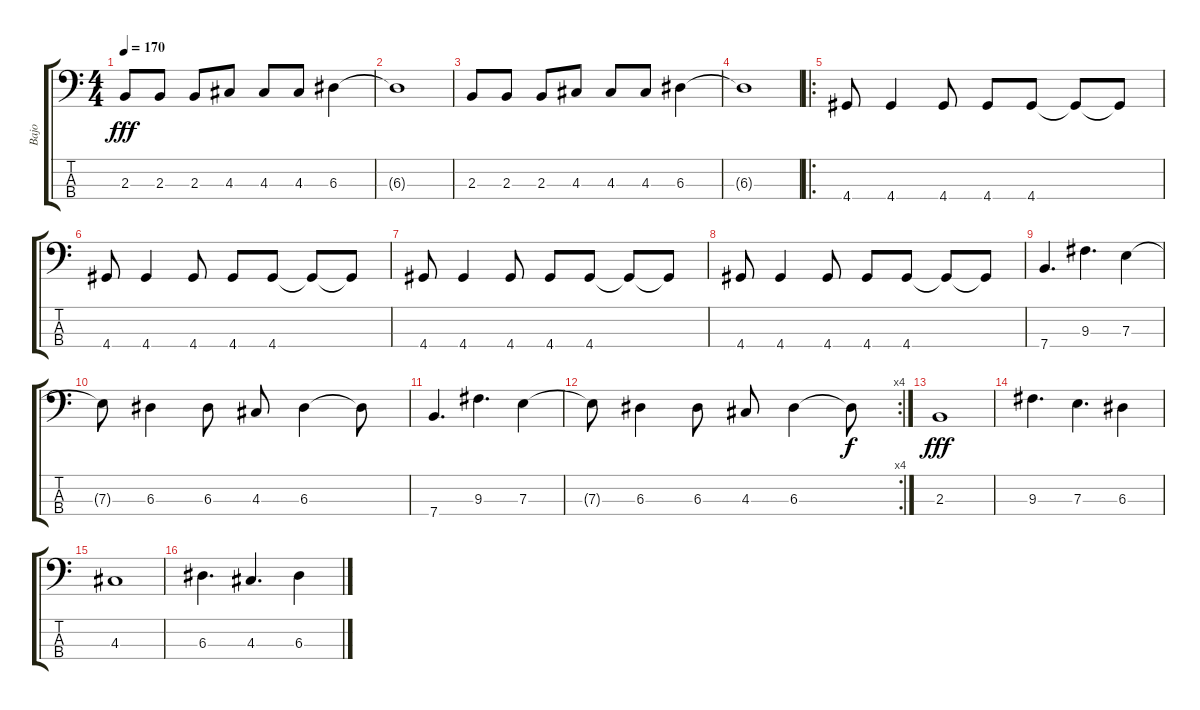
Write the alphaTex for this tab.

\track ("Bajo" "Bajo") {instrument electricbassfinger}
\staff {score tabs}
\tuning (G2 D2 A1 E1) {hide}
\ts (4 4)
\tempo 170
\clef f4
\ks c
2.3.8{dy fff} 2.3.8 2.3.8 4.3.8 4.3.8 4.3.8 6.3.4 |
6.3{t}.1 |
2.3.8 2.3.8 2.3.8 4.3.8 4.3.8 4.3.8 6.3.4 |
6.3{t}.1 |
\ro
4.4.8{volume 16 instrument synthbass2} 4.4.4 4.4.8 4.4.8 4.4.8 4.4{t}.8 4.4{t}.8 |
4.4.8 4.4.4 4.4.8 4.4.8 4.4.8 4.4{t}.8 4.4{t}.8 |
4.4.8 4.4.4 4.4.8 4.4.8 4.4.8 4.4{t}.8 4.4{t}.8 |
4.4.8 4.4.4 4.4.8 4.4.8 4.4.8 4.4{t}.8 4.4{t}.8 |
7.4.4{d} 9.3.4{d} 7.3.4 |
7.3{t}.8 6.3.4 6.3.8 4.3.8 6.3.4 6.3{t}.8 |
7.4.4{d} 9.3.4{d} 7.3.4 |
\rc 4
7.3{t}.8 6.3.4 6.3.8 4.3.8 6.3.4 6.3{t}.8{dy f} |
2.3.1{dy fff instrument electricbassfinger} |
9.3.4{d} 7.3.4{d} 6.3.4 |
4.3.1 |
6.3.4{d} 4.3.4{d} 6.3.4
